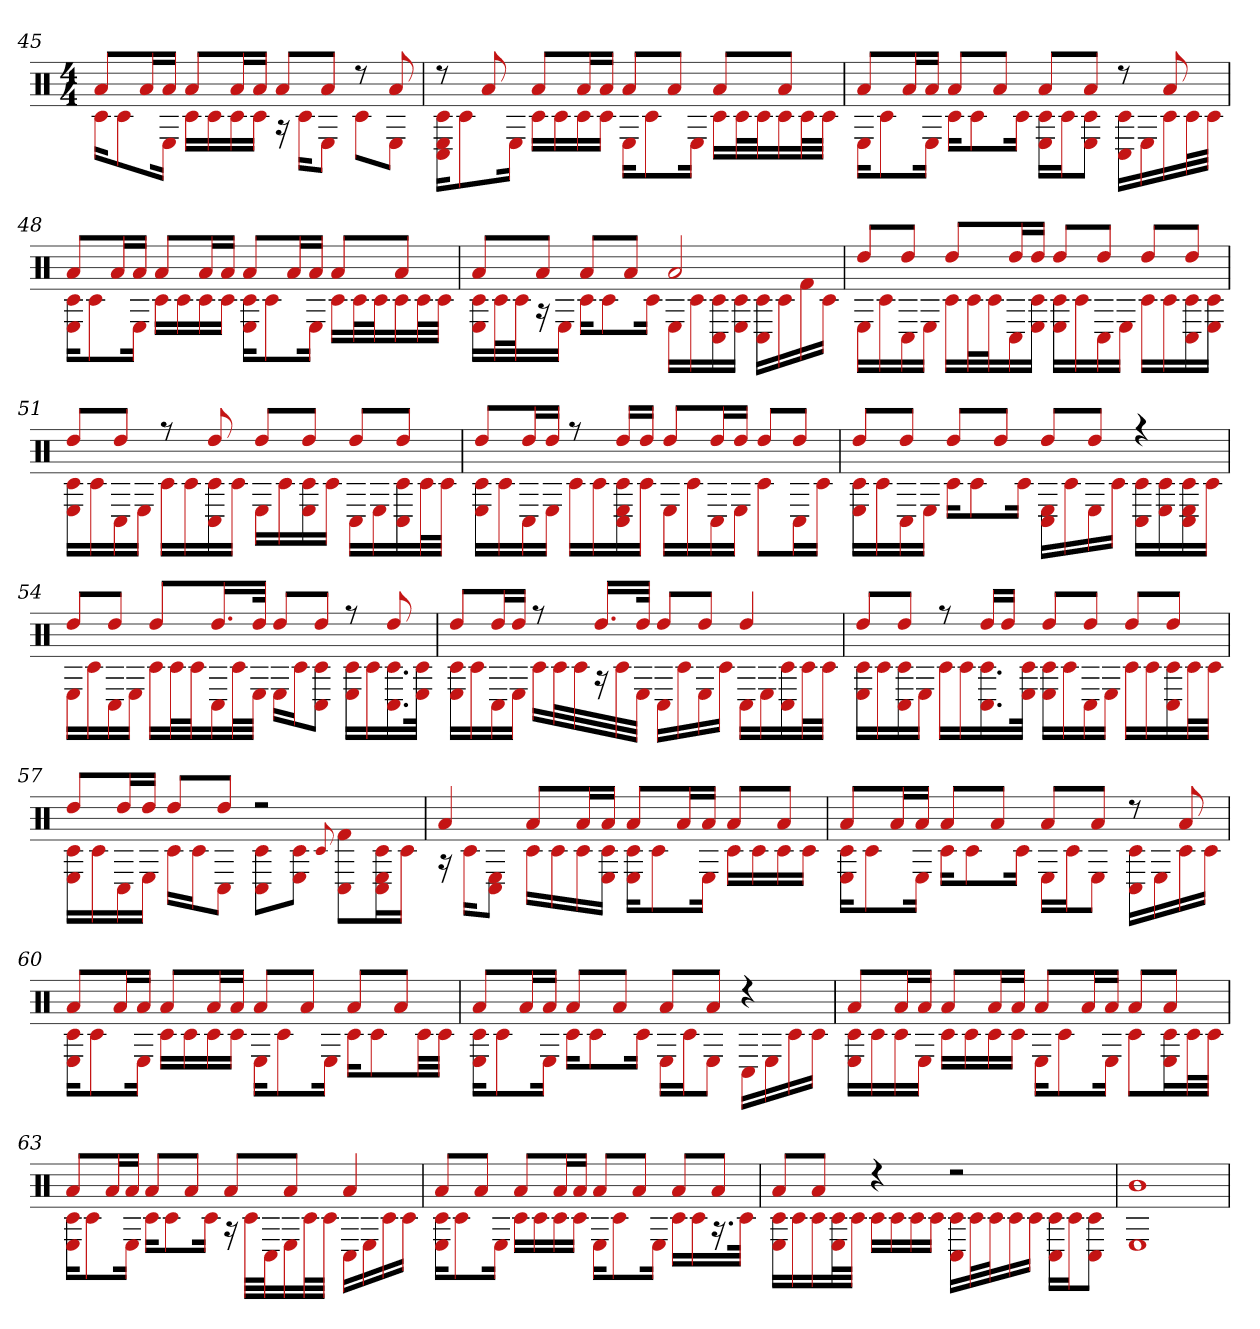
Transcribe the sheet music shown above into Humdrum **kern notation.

**kern
*part1
*staff1
*clefX
*k[]
*M4/4
=45
*^
8aL	16c#KL
.	8c#
16aL	.
16aJJ	16EJk
8aL	16c#LL
.	16c#
16aL	16c#
16aJJ	16c#JJ
8aL	16r
.	16c#KL
8aJ	8EJ
8r	8c#L
8a	8EJ
=46	=46
8r	16c# 16C# 16EKL
.	8c#
8a	.
.	16EJk
8aL	16c#LL
.	16c#
16aL	16c#
16aJJ	16c#JJ
8aL	16EKL
.	8c#
8aJ	.
.	16EJk
8aL	16c#LL
.	32c#L
.	32c#J
8aJ	16c#
.	32c#L
.	32c#JJJ
=47	=47
8aL	16EKL
.	8c#
16aL	.
16aJJ	16EJk
8aL	16c#KL
.	8c#
8aJ	.
.	16c#Jk
8aL	16E 16c#LL
.	16c#J
8aJ	8E 8c#J
8r	16c# 16C#LL
.	16E
8a	16c#
.	32c#L
.	32c#JJJ
=48	=48
8aL	16E 16c#KL
.	8c#
16aL	.
16aJJ	16EJk
8aL	16c#LL
.	16c#
16aL	16c#
16aJJ	16c#JJ
8aL	16c# 16EKL
.	8c#
16aL	.
16aJJ	16EJk
8aL	16c#LL
.	32c#L
.	32c#J
8aJ	16c#
.	32c#L
.	32c#JJJ
=49	=49
8aL	16c# 16ELL
.	32c#L
.	32c#J
8aJ	16r
.	16EJJ
8aL	16c#KL
.	8c#
8aJ	.
.	16c#Jk
2a	16ELL
.	16c#
.	16c# 16C#
.	16E 16c#JJ
.	16c# 16C#LL
.	16c#
.	16f#
.	16c#JJ
=50	=50
8ddL	16ELL
.	16c#
8ddJ	16C#
.	16EJJ
8ddL	16c#LL
.	32c#L
.	32c#J
16ddL	16C#
16ddJJ	16c# 16EJJ
8ddL	16c# 16ELL
.	16c#
8ddJ	16C#
.	16EJJ
8ddL	16c#LL
.	16c#
8ddJ	16C# 16c#
.	16c# 16EJJ
=51	=51
8ddL	16c# 16ELL
.	16c#
8ddJ	16C#
.	16EJJ
8r	16c#LL
.	16c#
8dd	16C# 16c#
.	16c#JJ
8ddL	16ELL
.	16c#
8ddJ	16c# 16E
.	16c#JJ
8ddL	16C#LL
.	16E
8ddJ	16c# 16C#
.	32c#L
.	32c#JJJ
=52	=52
8ddL	16E 16c#LL
.	16c#
16ddL	16C#
16ddJJ	16EJJ
8r	16c#LL
.	16c#
16ddLL	16E 16C# 16c#
16ddJJ	16c#JJ
8ddL	16ELL
.	16c#
16ddL	16C#
16ddJJ	16EJJ
8ddL	8c#L
8ddJ	16C#L
.	16c#JJ
=53	=53
8ddL	16c# 16ELL
.	16c#
8ddJ	16C#
.	16EJJ
8ddL	16c#KL
.	8c#
8ddJ	.
.	16c#Jk
8ddL	16E 16C#LL
.	16c#
8ddJ	16E
.	16c#JJ
4r	16C# 16c#LL
.	16E 16c#
.	16C# 16c# 16E
.	16c#JJ
=54	=54
8ddL	16ELL
.	16c#
8ddJ	16C#
.	16EJJ
8ddL	16c#LL
.	32c#L
.	32c#J
16.ddL	16C#
.	32c#L
32ddJJk	32EJJJ
8ddL	16ELL
.	16c#J
8ddJ	8c# 8C#J
8r	16E 16c#LL
.	16c#
8dd	16.c# 16.C#
.	32E 32c#JJk
=55	=55
8ddL	16E 16c#LL
.	16c#
16ddL	16C#
16ddJJ	16EJJ
8r	16c#LL
.	32c#L
.	32c#
16.ddLL	16r
.	32c#
32ddJJk	32EJJJ
8ddL	16C#LL
.	16c#
8ddJ	16E
.	16c#JJ
4dd	16C#LL
.	16E
.	16C# 16c#
.	32c#L
.	32c#JJJ
=56	=56
8ddL	16c# 16ELL
.	16c#
8ddJ	16C# 16c#
.	16EJJ
8r	16c#LL
.	16c#
16ddLL	16.C# 16.c#
16ddJJ	.
.	32E 32c#JJk
8ddL	16E 16c#LL
.	16c#
8ddJ	16C#
.	16EJJ
8ddL	16c#LL
.	16c#
8ddJ	16C# 16c#
.	32c#L
.	32c#JJJ
=57	=57
8ddL	16c# 16ELL
.	16c#
16ddL	16C#
16ddJJ	16EJJ
8ddL	16c#LL
.	16c#J
8ddJ	8C#J
2r	8c# 8C#L
.	8E 8c#J
.	8qqc#
.	8C# 8f#L
.	16E 16C# 16c#L
.	16c#JJ
=58	=58
4a	16r
.	16c#KL
.	8C# 8EJ
8aL	16c#LL
.	16c#
16aL	16c#
16aJJ	16E 16c#JJ
8aL	16E 16c#KL
.	8c#
16aL	.
16aJJ	16EJk
8aL	16c#LL
.	16c#
8aJ	16c#
.	16c#JJ
=59	=59
8aL	16E 16c#KL
.	8c#
16aL	.
16aJJ	16EJk
8aL	16c#KL
.	8c#
8aJ	.
.	16c#Jk
8aL	16ELL
.	16c#J
8aJ	8EJ
8r	16c# 16C#LL
.	16E
8a	16c#
.	16c#JJ
=60	=60
8aL	16c# 16EKL
.	8c#
16aL	.
16aJJ	16EJk
8aL	16c#LL
.	16c#
16aL	16c#
16aJJ	16c#JJ
8aL	16EKL
.	8c#
8aJ	.
.	16EJk
8aL	16c#KL
.	8c#
8aJ	.
.	32c#LL
.	32c#JJJ
=61	=61
8aL	16c# 16EKL
.	8c#
16aL	.
16aJJ	16EJk
8aL	16c#KL
.	8c#
8aJ	.
.	16c#Jk
8aL	16ELL
.	16c#J
8aJ	8EJ
4r	16C#LL
.	16E
.	16c#
.	16c#JJ
=62	=62
8aL	16c# 16ELL
.	16c#
16aL	16c#
16aJJ	16EJJ
8aL	16c#LL
.	16c#
16aL	16c#
16aJJ	16c#JJ
8aL	16EKL
.	8c#
16aL	.
16aJJ	16EJk
8aL	8c#L
8aJ	16E 16c#L
.	32c#L
.	32c#JJJ
=63	=63
8aL	16c# 16EKL
.	8c#
16aL	.
16aJJ	16EJk
8aL	16c#KL
.	8c#
8aJ	.
.	16c#Jk
8aL	16r
.	32c#LLL
.	32C#J
8aJ	16E
.	32c#L
.	32c#JJJ
4a	16C#LL
.	16E
.	16c#
.	16c#JJ
=64	=64
8aL	16E 16c#KL
.	8c#
8aJ	.
.	16EJk
8aL	16c#LL
.	16c#
16aL	16c#
16aJJ	16c#JJ
8aL	16EKL
.	8c#
8aJ	.
.	16EJk
8aL	16c#LL
.	16c#
8aJ	16.r
.	32c#JJk
=65	=65
8aL	16c# 16ELL
.	16c#
8aJ	16c#
.	32E 32c#L
.	32c#JJJ
4r	16c#LL
.	16c#
.	16c#
.	16c#JJ
2r	16C# 16c#LL
.	32c#L
.	32c#J
.	16c#
.	16c#JJ
.	16c# 16C#LL
.	16c#J
.	8C# 8c#J
=66	=66
1b	1E
*v	*v
=
*-
